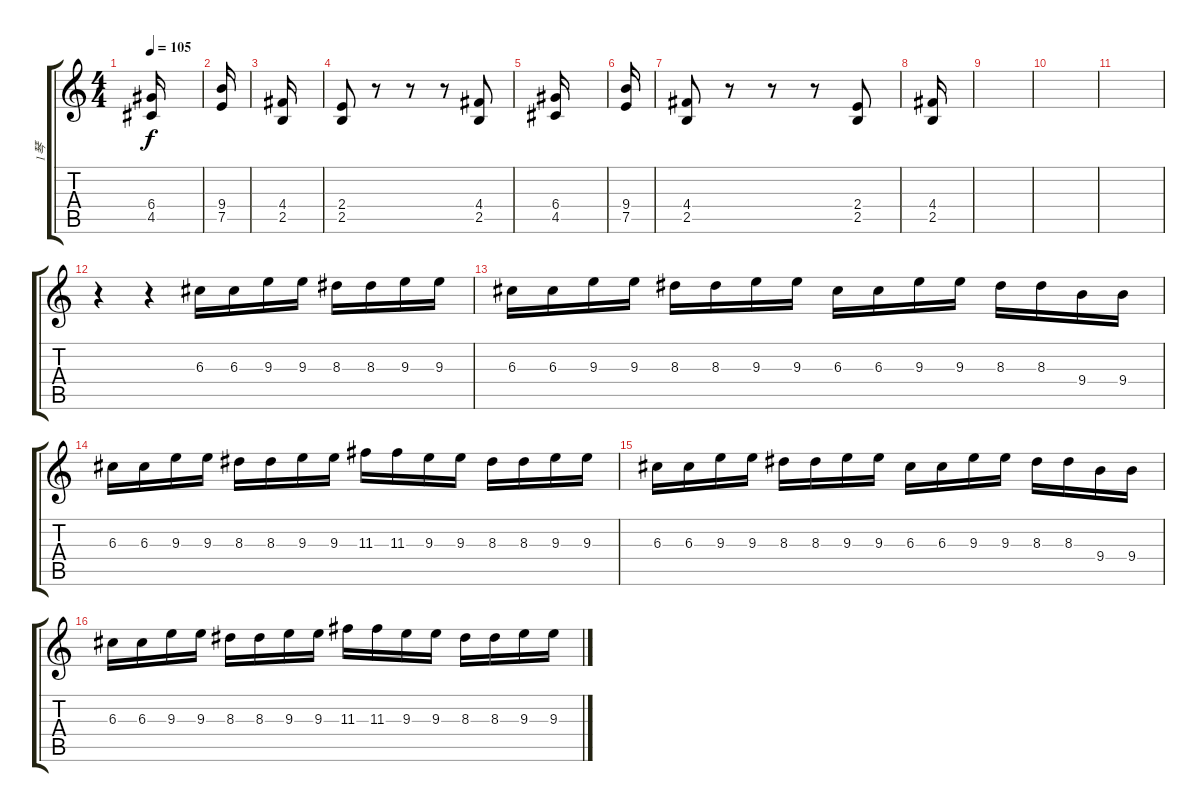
\track ("1琴" "1琴") {instrument distortionguitar}
\staff {score tabs}
\tuning (E4 B3 G3 D3 A2 E2) {hide}
\ts (4 4)
\tempo 105
\clef g2
\ks c
(6.4 4.5).16{dy f} |
(9.4 7.5).16 |
(4.4 2.5).16 |
(2.4 2.5).8 r.8 r.8 r.8 (4.4 2.5).8 |
(6.4 4.5).16 |
(9.4 7.5).16 |
(4.4 2.5).8 r.8 r.8 r.8 (2.4 2.5).8 |
(4.4 2.5).16 |
|
|
|
r.4 r.4 6.3.16 6.3.16 9.3.16 9.3.16 8.3.16 8.3.16 9.3.16 9.3.16 |
6.3.16 6.3.16 9.3.16 9.3.16 8.3.16 8.3.16 9.3.16 9.3.16 6.3.16 6.3.16 9.3.16 9.3.16 8.3.16 8.3.16 9.4.16 9.4.16 |
6.3.16 6.3.16 9.3.16 9.3.16 8.3.16 8.3.16 9.3.16 9.3.16 11.3.16 11.3.16 9.3.16 9.3.16 8.3.16 8.3.16 9.3.16 9.3.16 |
6.3.16 6.3.16 9.3.16 9.3.16 8.3.16 8.3.16 9.3.16 9.3.16 6.3.16 6.3.16 9.3.16 9.3.16 8.3.16 8.3.16 9.4.16 9.4.16 |
6.3.16 6.3.16 9.3.16 9.3.16 8.3.16 8.3.16 9.3.16 9.3.16 11.3.16 11.3.16 9.3.16 9.3.16 8.3.16 8.3.16 9.3.16 9.3.16
